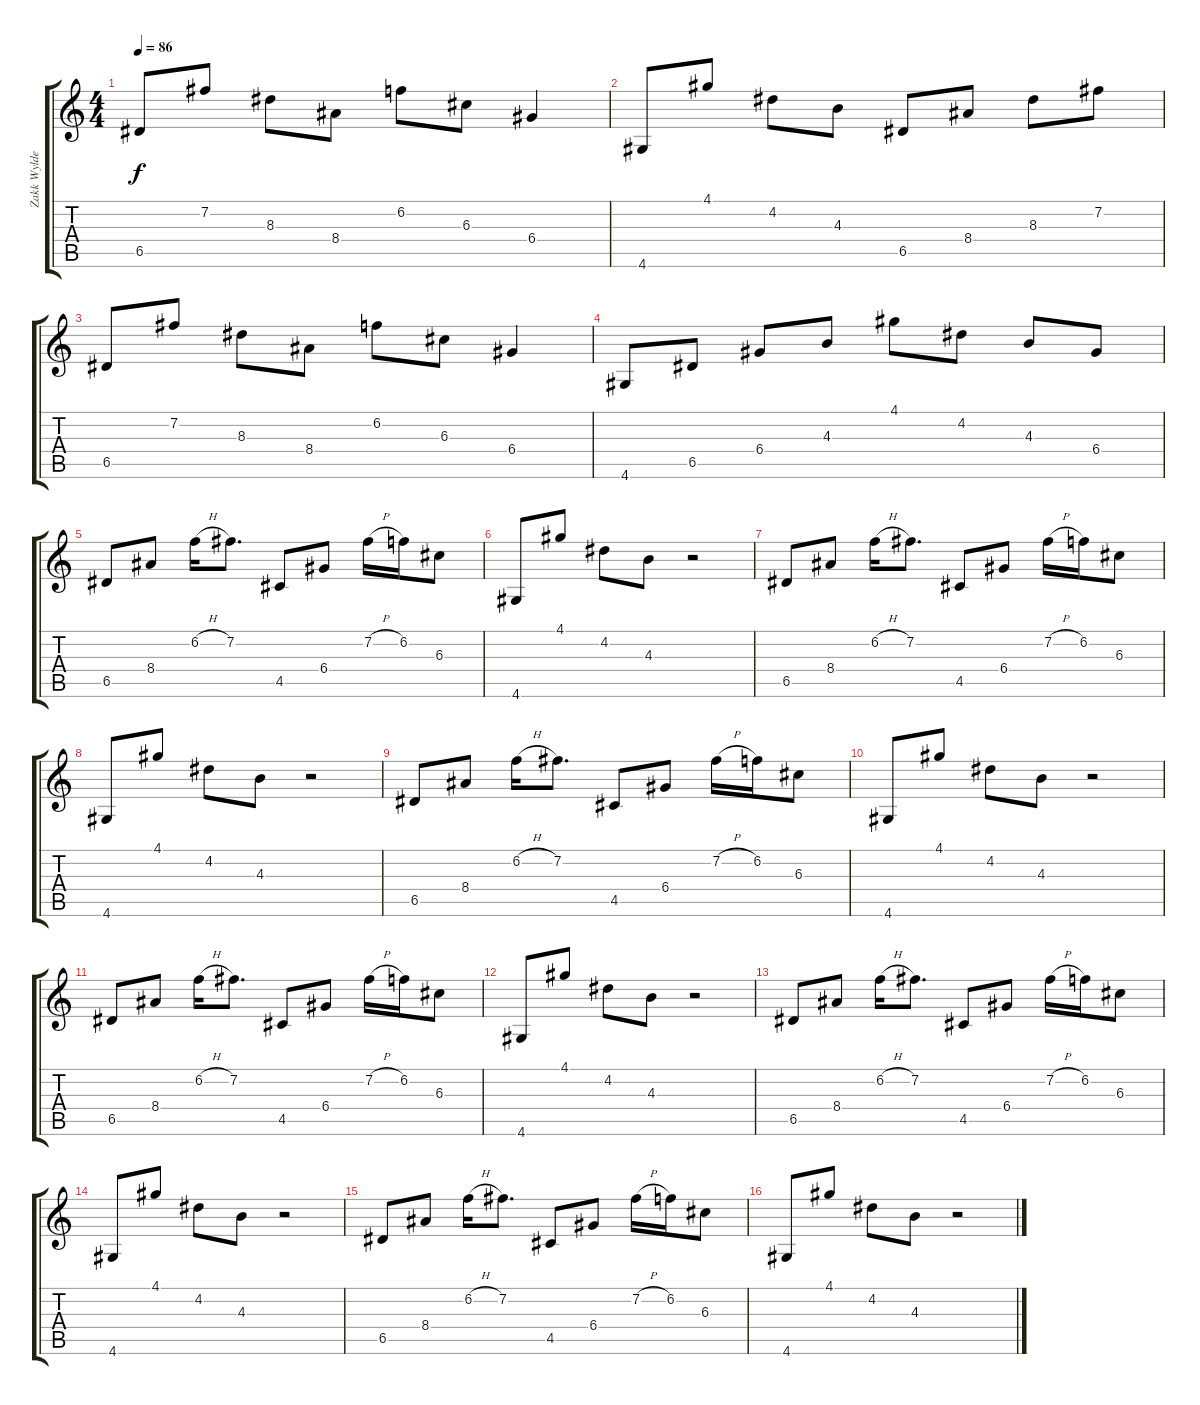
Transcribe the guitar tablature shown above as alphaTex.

\track ("Zakk Wylde" "Zakk Wylde") {instrument overdrivenguitar}
\staff {score tabs}
\tuning (E4 B3 G3 D3 A2 E2) {hide}
\ts (4 4)
\tempo 86
\clef g2
\ks c
6.5.8{dy f} 7.2.8 8.3.8 8.4.8 6.2.8 6.3.8 6.4.4 |
4.6.8 4.1.8 4.2.8 4.3.8 6.5.8 8.4.8 8.3.8 7.2.8 |
6.5.8 7.2.8 8.3.8 8.4.8 6.2.8 6.3.8 6.4.4 |
4.6.8 6.5.8 6.4.8 4.3.8 4.1.8 4.2.8 4.3.8 6.4.8 |
6.5.8 8.4.8 6.2{h}.16 7.2.8{d} 4.5.8 6.4.8 7.2{h}.16 6.2.16 6.3.8 |
4.6.8 4.1.8 4.2.8 4.3.8 r.2 |
6.5.8 8.4.8 6.2{h}.16 7.2.8{d} 4.5.8 6.4.8 7.2{h}.16 6.2.16 6.3.8 |
4.6.8 4.1.8 4.2.8 4.3.8 r.2 |
6.5.8 8.4.8 6.2{h}.16 7.2.8{d} 4.5.8 6.4.8 7.2{h}.16 6.2.16 6.3.8 |
4.6.8 4.1.8 4.2.8 4.3.8 r.2 |
6.5.8 8.4.8 6.2{h}.16 7.2.8{d} 4.5.8 6.4.8 7.2{h}.16 6.2.16 6.3.8 |
4.6.8 4.1.8 4.2.8 4.3.8 r.2 |
6.5.8 8.4.8 6.2{h}.16 7.2.8{d} 4.5.8 6.4.8 7.2{h}.16 6.2.16 6.3.8 |
4.6.8 4.1.8 4.2.8 4.3.8 r.2 |
6.5.8 8.4.8 6.2{h}.16 7.2.8{d} 4.5.8 6.4.8 7.2{h}.16 6.2.16 6.3.8 |
4.6.8 4.1.8 4.2.8 4.3.8 r.2
